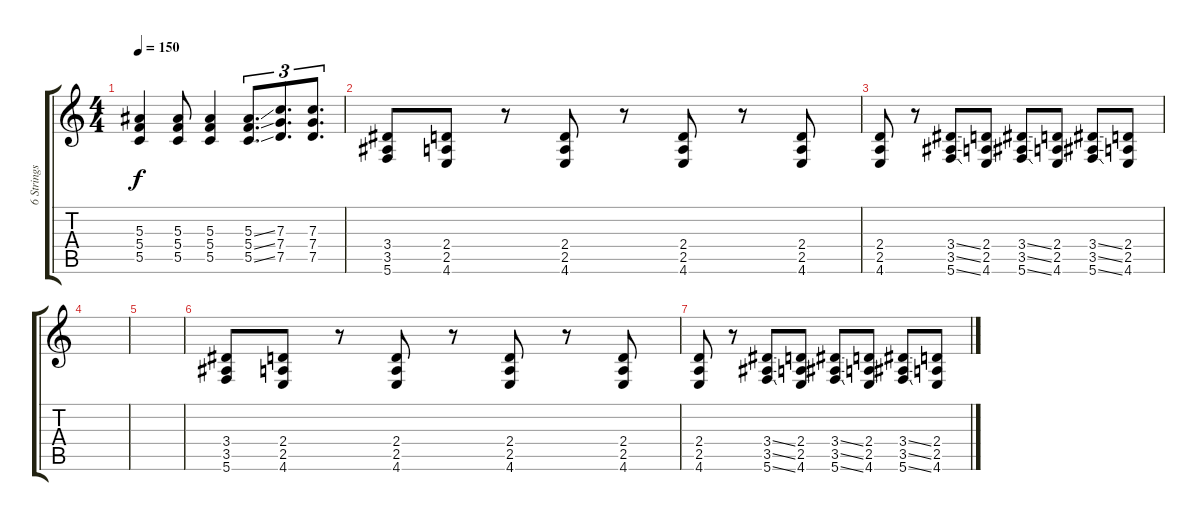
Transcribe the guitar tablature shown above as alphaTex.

\track ("6 Strings Guitar Dropped C Tuning" "6 Strings ") {mute instrument distortionguitar}
\staff {score tabs}
\tuning (D4 A3 F3 C3 G2 C2) {hide}
\ts (4 4)
\tempo 150
\clef g2
\ks c
(5.3 5.4 5.5).4{dy f} (5.3 5.4 5.5).8 (5.3 5.4 5.5).4 (5.3{ss} 5.4{ss} 5.5{ss}).8{d tu (3 2)} (7.3 7.4 7.5).8{d tu (3 2)} (7.3 7.4 7.5).8{d tu (3 2)} |
(3.4 3.5 5.6).8 (2.4 2.5 4.6).8 r.8 (2.4 2.5 4.6).8 r.8 (2.4 2.5 4.6).8 r.8 (2.4 2.5 4.6).8 |
(2.4 2.5 4.6).8 r.8 (3.4{ss} 3.5{ss} 5.6{ss}).8 (2.4 2.5 4.6).8 (3.4{ss} 3.5{ss} 5.6{ss}).8 (2.4 2.5 4.6).8 (3.4{ss} 3.5{ss} 5.6{ss}).8 (2.4 2.5 4.6).8 |
|
|
(3.4 3.5 5.6).8 (2.4 2.5 4.6).8 r.8 (2.4 2.5 4.6).8 r.8 (2.4 2.5 4.6).8 r.8 (2.4 2.5 4.6).8 |
(2.4 2.5 4.6).8 r.8 (3.4{ss} 3.5{ss} 5.6{ss}).8 (2.4 2.5 4.6).8 (3.4{ss} 3.5{ss} 5.6{ss}).8 (2.4 2.5 4.6).8 (3.4{ss} 3.5{ss} 5.6{ss}).8 (2.4 2.5 4.6).8
